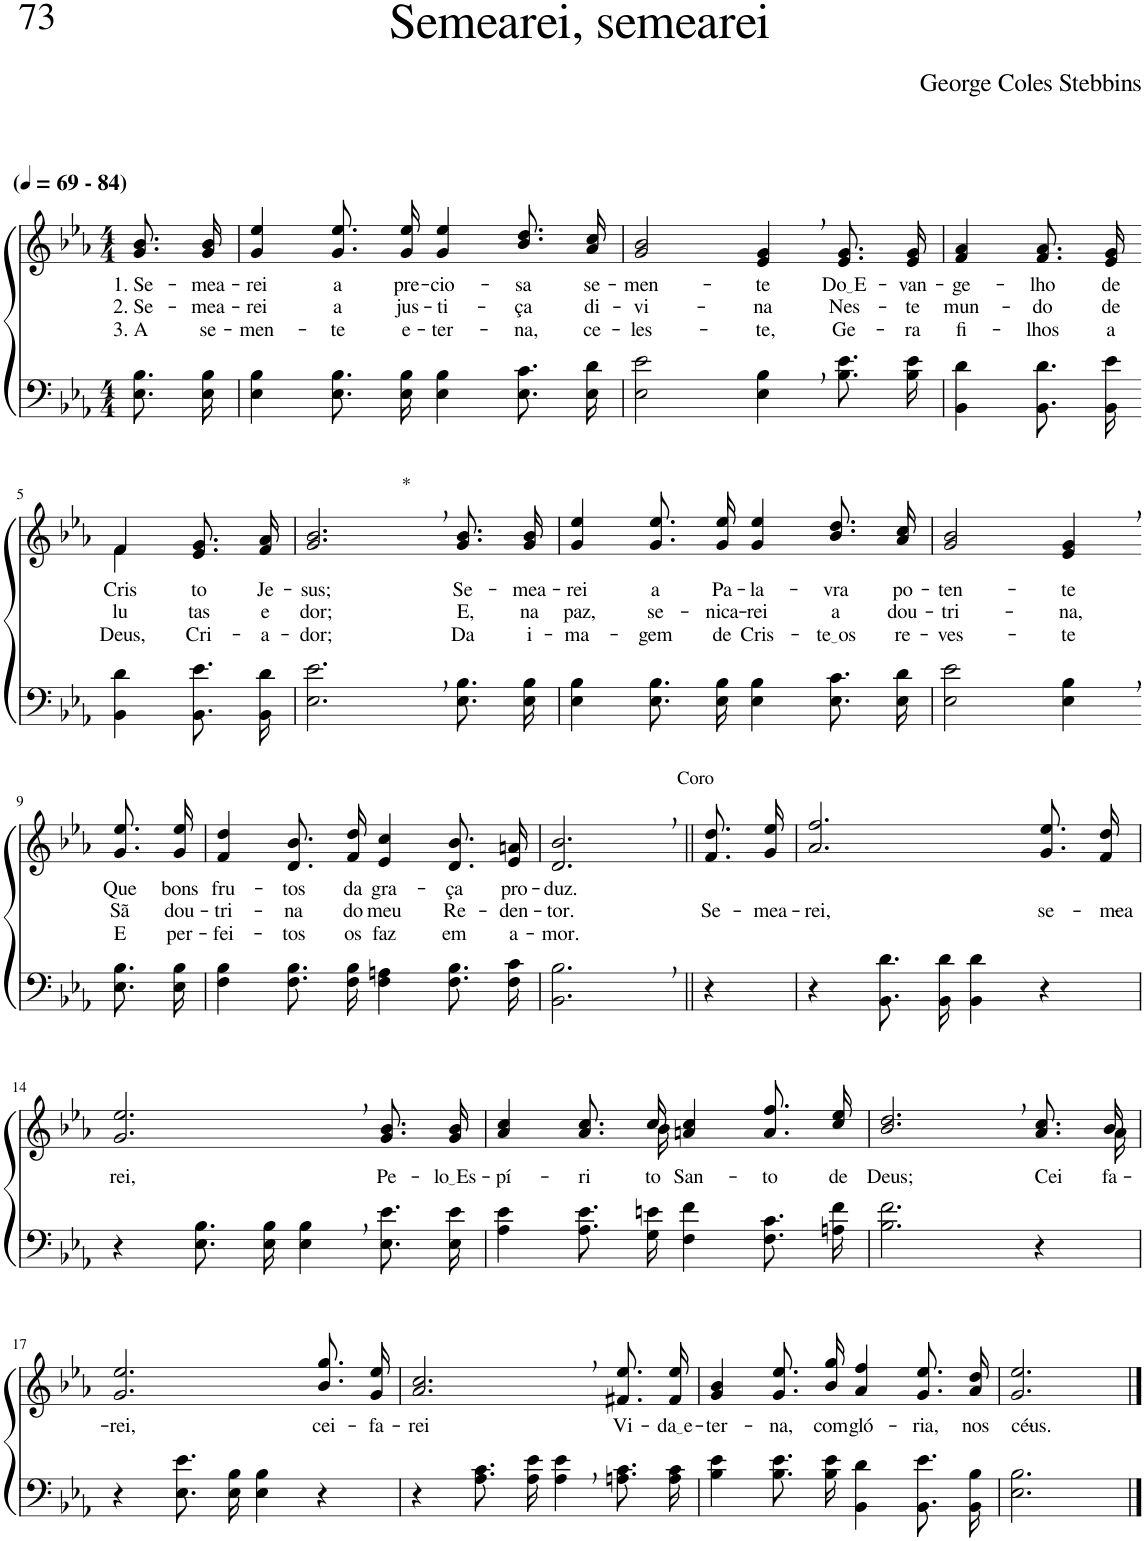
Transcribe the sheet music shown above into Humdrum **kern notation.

**kern	**kern	**text	**text	**text
*part2	*part1	*part1	*part1	*part1
*staff2	*staff1	*staff1	*staff1	*staff1
*I"Parte III e IV	*I"Parte I e II	*	*	*
*clefF4	*clefG2	*	*	*
*Trd2c3	*Trd2c3	*	*	*
*k[b-e-a-]	*k[b-e-a-]	*	*	*
*M4/4	*M4/4	*	*	*
*MM69	*MM69	*	*	*
=1	=1	=1	=1	=1
!	!LO:TX:a:B:t=(	!	!	!
!	!LO:TX:a:B:t=- 84)	!	!	!
!	!	!LO:LY:b	!LO:LY:b	!LO:LY:b
8.E-\ 8.B-\L	8.g/ 8.b-/L	1. Se-	2. Se-	3. A
!	!	!LO:LY:b	!LO:LY:b	!LO:LY:b
16E-\ 16B-\Jk	16g/ 16b-/Jk	-mea-	-mea-	se-
=2	=2	=2	=2	=2
!	!	!LO:LY:b	!LO:LY:b	!LO:LY:b
4E-\ 4B-\	4g/ 4ee-/	-rei	-rei	-men-
!	!	!LO:LY:b	!LO:LY:b	!LO:LY:b
8.E-\ 8.B-\L	8.g\ 8.ee-\L	a	a	-te
!	!	!LO:LY:b	!LO:LY:b	!LO:LY:b
16E-\ 16B-\Jk	16g\ 16ee-\Jk	pre-	jus-	e-
!	!	!LO:LY:b	!LO:LY:b	!LO:LY:b
4E-\ 4B-\	4g/ 4ee-/	-cio-	-ti-	-ter-
!	!	!LO:LY:b	!LO:LY:b	!LO:LY:b
8.E-\ 8.c\L	8.b-\ 8.dd\L	-sa	-ça	-na,
!	!	!LO:LY:b	!LO:LY:b	!LO:LY:b
16E-\ 16d\Jk	16a-\ 16cc\Jk	se-	di-	ce-
=3	=3	=3	=3	=3
!	!	!LO:LY:b	!LO:LY:b	!LO:LY:b
2E-\ 2e-\	2g/ 2b-/	-men-	-vi-	-les-
!	!	!LO:LY:b	!LO:LY:b	!LO:LY:b
4E-\, 4B-\,	4e-/, 4g/,	-te	-na	-te,
!	!	!LO:LY:b	!LO:LY:b	!LO:LY:b
8.B-\ 8.e-\L	8.e-/ 8.g/L	Do E	Nes-	Ge-
!	!	!LO:LY:b	!LO:LY:b	!LO:LY:b
16B-\ 16e-\Jk	16e-/ 16g/Jk	-van-	-te	-ra
=4	=4	=4	=4	=4
!	!	!LO:LY:b	!LO:LY:b	!LO:LY:b
4BB-\ 4d\	4f/ 4a-/	-ge-	mun-	fi-
!	!	!LO:LY:b	!LO:LY:b	!LO:LY:b
8.BB-\ 8.d\L	8.f/ 8.a-/L	-lho	-do	-lhos
!	!	!LO:LY:b	!LO:LY:b	!LO:LY:b
16BB-\ 16e-\Jk	16e-/ 16g/Jk	de	de	a
!!LO:LB:g=z
=5-	=5-	=5-	=5-	=5-
*	*^	*	*	*
!	!	!	!LO:LY:b	!LO:LY:b	!LO:LY:b
4BB-\ 4d\	4f/	4f\	Cris-	lu-	Deus,
!	!	!	!LO:LY:b	!LO:LY:b	!LO:LY:b
8.BB-\ 8.e-\L	8.e-/ 8.g/L	4ryy	-to	-tas	Cri-
!	!	!	!LO:LY:b	!LO:LY:b	!LO:LY:b
16BB-\ 16d\Jk	16f/ 16a-/Jk	.	Je-	e	-a-
*	*v	*v	*	*	*
=6	=6	=6	=6	=6
!	!LO:TX:a:t=*	!	!	!
!	!	!LO:LY:b	!LO:LY:b	!LO:LY:b
2.E-\, 2.e-\,	2.g/, 2.b-/,	-sus;	dor;	-dor;
!	!	!LO:LY:b	!LO:LY:b	!LO:LY:b
8.E-\ 8.B-\L	8.g/ 8.b-/L	Se-	E,	Da
!	!	!LO:LY:b	!LO:LY:b	!LO:LY:b
16E-\ 16B-\Jk	16g/ 16b-/Jk	-mea-	na	i-
=7	=7	=7	=7	=7
!	!	!LO:LY:b	!LO:LY:b	!LO:LY:b
4E-\ 4B-\	4g/ 4ee-/	-rei	paz,	-ma-
!	!	!LO:LY:b	!LO:LY:b	!LO:LY:b
8.E-\ 8.B-\L	8.g\ 8.ee-\L	a	se-	-gem
!	!	!LO:LY:b	!LO:LY:b	!LO:LY:b
16E-\ 16B-\Jk	16g\ 16ee-\Jk	Pa-	-nica-	de
!	!	!LO:LY:b	!LO:LY:b	!LO:LY:b
4E-\ 4B-\	4g/ 4ee-/	-la-	-rei	Cris-
!	!	!LO:LY:b	!LO:LY:b	!LO:LY:b
8.E-\ 8.c\L	8.b-\ 8.dd\L	-vra	a	te os
!	!	!LO:LY:b	!LO:LY:b	!LO:LY:b
16E-\ 16d\Jk	16a-\ 16cc\Jk	po-	dou-	re-
=8	=8	=8	=8	=8
!	!	!LO:LY:b	!LO:LY:b	!LO:LY:b
2E-\ 2e-\	2g/ 2b-/	-ten-	-tri-	-ves-
!	!	!LO:LY:b	!LO:LY:b	!LO:LY:b
4E-\, 4B-\,	4e-/, 4g/,	-te	-na,	-te
!!LO:LB:g=z
=9-	=9-	=9-	=9-	=9-
!	!	!LO:LY:b	!LO:LY:b	!LO:LY:b
8.E-\ 8.B-\L	8.g\ 8.ee-\L	Que	Sã	E
!	!	!LO:LY:b	!LO:LY:b	!LO:LY:b
16E-\ 16B-\Jk	16g\ 16ee-\Jk	bons	dou-	per-
=10	=10	=10	=10	=10
!	!	!LO:LY:b	!LO:LY:b	!LO:LY:b
4F\ 4B-\	4f/ 4dd/	fru-	-tri-	-fei-
!	!	!LO:LY:b	!LO:LY:b	!LO:LY:b
8.F\ 8.B-\L	8.d/ 8.b-/L	-tos	-na	-tos
!	!	!LO:LY:b	!LO:LY:b	!LO:LY:b
16F\ 16B-\Jk	16f/ 16dd/Jk	da	do	os
!	!	!LO:LY:b	!LO:LY:b	!LO:LY:b
4F\ 4An\	4e-/ 4cc/	gra-	meu	faz
!	!	!LO:LY:b	!LO:LY:b	!LO:LY:b
8.F\ 8.B-\L	8.d/ 8.b-/L	-ça	Re-	em
!	!	!LO:LY:b	!LO:LY:b	!LO:LY:b
16F\ 16c\Jk	16e-/ 16an/Jk	pro-	-den-	a-
=11	=11	=11	=11	=11
!	!LO:TX:a:t=Coro	!	!	!
!	!	!LO:LY:b	!LO:LY:b	!LO:LY:b
2.BB-\, 2.B-\,	2.d/, 2.b-/,	-duz.	-tor.	-mor.
=12||	=12||	=12||	=12||	=12||
!	!	!	!LO:LY:b	!
4r	8.f\ 8.dd\L	.	Se-	.
!	!	!	!LO:LY:b	!
.	16g\ 16ee-\Jk	.	-mea-	.
=13	=13	=13	=13	=13
!	!	!	!LO:LY:b	!
4r	2.a-/ 2.ff/	.	-rei,	.
8.BB-\ 8.d\L	.	.	.	.
16BB-\ 16d\Jk	.	.	.	.
4BB-\ 4d\	.	.	.	.
!	!	!	!LO:LY:b	!
4r	8.g\ 8.ee-\L	.	se-	.
!	!	!	!LO:LY:b	!
.	16f\ 16dd\Jk	.	-mea-	.
!!LO:LB:g=z
=14	=14	=14	=14	=14
!	!	!LO:LY:b	!	!
4r	2.g/, 2.ee-/,	rei,	.	.
8.E-\ 8.B-\L	.	.	.	.
16E-\ 16B-\Jk	.	.	.	.
4E-\, 4B-\,	.	.	.	.
!	!	!LO:LY:b	!	!
8.E-\ 8.e-\L	8.g/ 8.b-/L	Pe-	.	.
!	!	!LO:LY:b	!	!
16E-\ 16e-\Jk	16g/ 16b-/Jk	lo Es	.	.
=15	=15	=15	=15	=15
!	!	!LO:LY:b	!	!
*	*^	*	*	*
4A-\ 4e-\	4a-/ 4cc/	4..ryy	-pí-	.	.
!	!	!	!LO:LY:b	!	!
8.A-\ 8.e-\L	8.a-\ 8.cc\L	.	-ri-	.	.
!	!	!	!LO:LY:b	!	!
16G\ 16en\Jk	16cc\Jk	16b-\	-to	.	.
!	!	!	!LO:LY:b	!	!
4F\ 4f\	4an/ 4cc/	2ryy	San-	.	.
!	!	!	!LO:LY:b	!	!
8.F\ 8.c\L	8.a\ 8.ff\L	.	-to	.	.
!	!	!	!LO:LY:b	!	!
16An\ 16f\Jk	16cc\ 16ee-\Jk	.	de	.	.
=16	=16	=16	=16	=16	=16
!	!	!	!LO:LY:b	!	!
2.B-\ 2.f\	2.b-/, 2.dd/,	2...ryy	Deus;	.	.
!	!	!	!LO:LY:b	!	!
4r	8.a-/ 8.cc/L	.	Cei-	.	.
!	!	!	!LO:LY:b	!	!
.	16b-/Jk	16a-\	-fa-	.	.
!!LO:LB:g=z
=17	=17	=17	=17	=17	=17
!	!	!	!LO:LY:b	!	!
*	*v	*v	*	*	*
4r	2.g/ 2.ee-/	-rei,	.	.
8.E-\ 8.e-\L	.	.	.	.
16E-\ 16B-\Jk	.	.	.	.
4E-\ 4B-\	.	.	.	.
!	!	!LO:LY:b	!	!
4r	8.b-\ 8.gg\L	cei-	.	.
!	!	!LO:LY:b	!	!
.	16g\ 16ee-\Jk	-fa-	.	.
=18	=18	=18	=18	=18
!	!	!LO:LY:b	!	!
4r	2.a-/, 2.cc/,	-rei	.	.
8.A-\ 8.c\L	.	.	.	.
16A-\ 16e-\Jk	.	.	.	.
4A-\, 4e-\,	.	.	.	.
!	!	!LO:LY:b	!	!
8.An\ 8.c\L	8.f#X\ 8.ee-\L	Vi-	.	.
!	!	!LO:LY:b	!	!
16A\ 16c\Jk	16f#\ 16ee-\Jk	da e	.	.
=19	=19	=19	=19	=19
!	!	!LO:LY:b	!	!
4B-\ 4e-\	4g/ 4b-/	-ter-	.	.
!	!	!LO:LY:b	!	!
8.B-\ 8.e-\L	8.g\ 8.ee-\L	-na,	.	.
!	!	!LO:LY:b	!	!
16B-\ 16e-\Jk	16b-\ 16gg\Jk	com	.	.
!	!	!LO:LY:b	!	!
4BB-\ 4d\	4a-/ 4ff/	gló-	.	.
!	!	!LO:LY:b	!	!
8.BB-\ 8.e-\L	8.g\ 8.ee-\L	-ria,	.	.
!	!	!LO:LY:b	!	!
16BB-\ 16B-\Jk	16a-\ 16dd\Jk	nos	.	.
=20	=20	=20	=20	=20
!	!	!LO:LY:b	!	!
2.E-\ 2.B-\	2.g/ 2.ee-/	céus.-	.	.
==	==	==	==	==
*-	*-	*-	*-	*-
